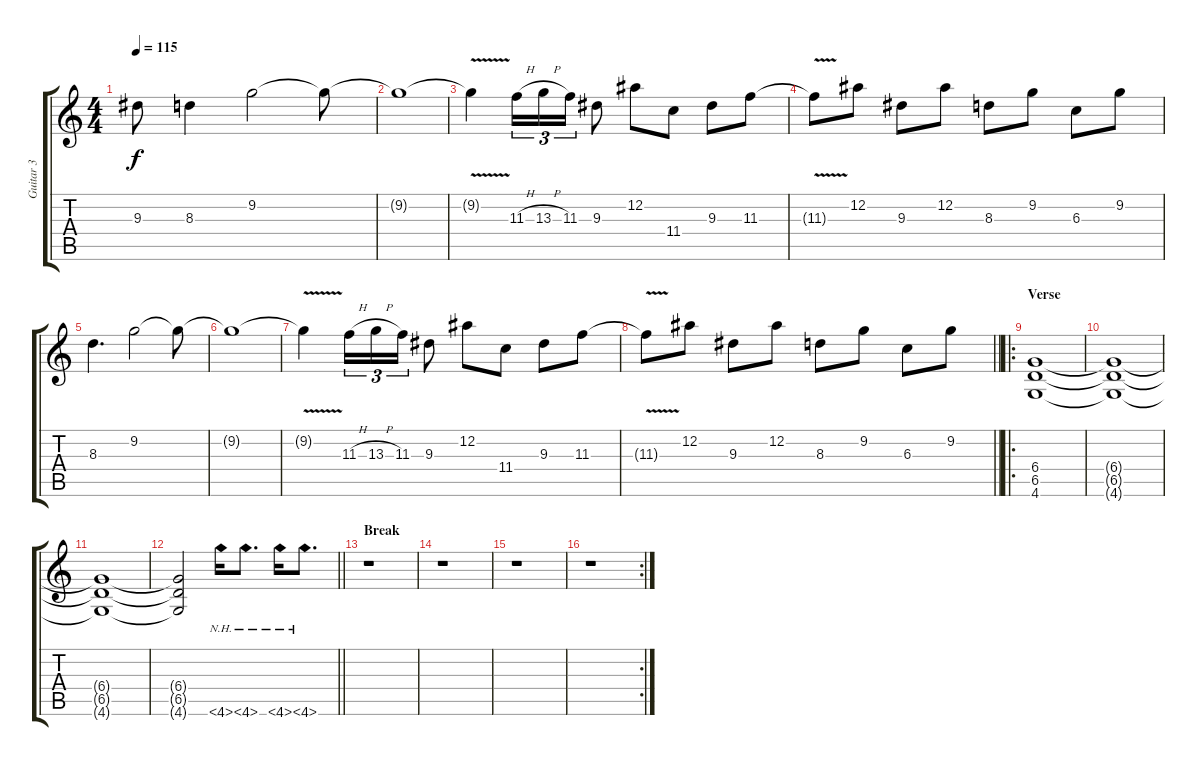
\track ("Guitar 3" "Guitar 3") {instrument distortionguitar}
\staff {score tabs}
\tuning (Eb4 Bb3 Gb3 Db3 Ab2 Eb2) {hide}
\ts (4 4)
\tempo 115
\clef g2
\ks c
9.3.8{dy f} 8.3.4 9.2.2 9.2{t}.8 |
9.2{t}.1 |
9.2{v t}.4 11.3{h}.16{tu (3 2)} 13.3{h}.16{tu (3 2)} 11.3.16{tu (3 2)} 9.3.8 12.2.8 11.4.8 9.3.8 11.3.8 |
11.3{v t}.8 12.2.8 9.3.8 12.2.8 8.3.8 9.2.8 6.3.8 9.2.8 |
8.3.4{d} 9.2.2 9.2{t}.8 |
9.2{t}.1 |
9.2{v t}.4 11.3{h}.16{tu (3 2)} 13.3{h}.16{tu (3 2)} 11.3.16{tu (3 2)} 9.3.8 12.2.8 11.4.8 9.3.8 11.3.8 |
\barLineRight lightlight
11.3{v t}.8 12.2.8 9.3.8 12.2.8 8.3.8 9.2.8 6.3.8 9.2.8 |
\ro
\section ("" "Verse")
(6.4 6.5 4.6).1 |
(6.4{t} 6.5{t} 4.6{t}).1 |
(6.4{t} 6.5{t} 4.6{t}).1 |
\barLineRight lightlight
(6.4{t} 6.5{t} 4.6{t}).2 4.6{nh}.16 4.6{nh}.8{d} 4.6{nh}.16 4.6{nh}.8{d} |
\section ("" "Break")
r.1 |
r.1 |
r.1 |
\rc 2
r.1
